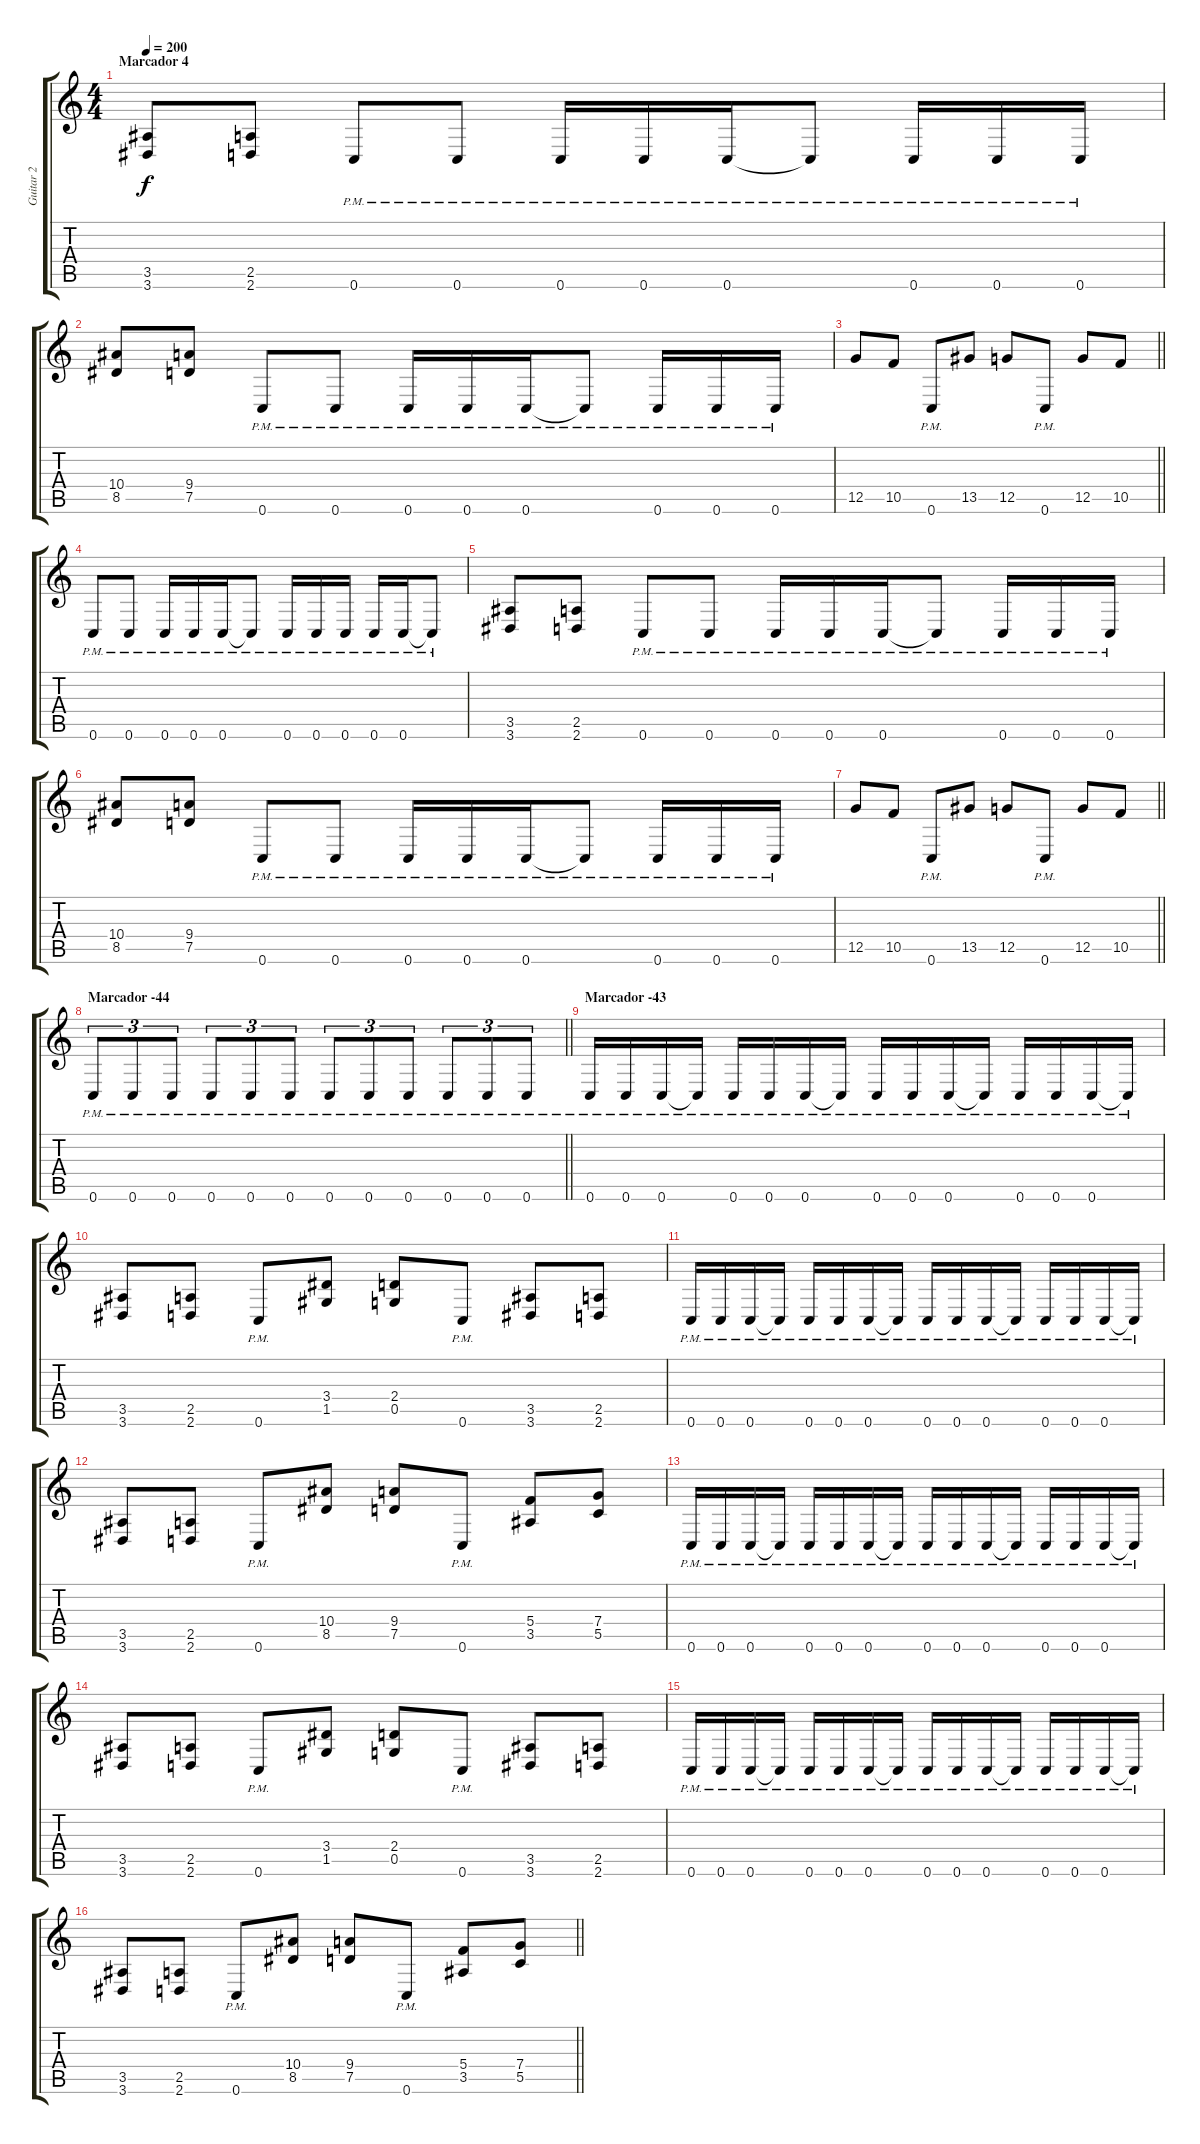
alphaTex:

\track ("Guitar 2" "Guitar 2") {instrument distortionguitar}
\staff {score tabs}
\tuning (D4 A3 F3 C3 G2 C2) {hide}
\ts (4 4)
\section ("" "Marcador 4")
\tempo 200
\clef g2
\ks c
(3.5 3.6).8{dy f} (2.5 2.6).8 0.6{pm}.8 0.6{pm}.8 0.6{pm}.16 0.6{pm}.16 0.6{pm}.16 0.6{pm t}.8 0.6{pm}.16 0.6{pm}.16 0.6{pm}.16 |
(10.4 8.5).8 (9.4 7.5).8 0.6{pm}.8 0.6{pm}.8 0.6{pm}.16 0.6{pm}.16 0.6{pm}.16 0.6{pm t}.8 0.6{pm}.16 0.6{pm}.16 0.6{pm}.16 |
\barLineRight lightlight
12.5.8 10.5.8 0.6{pm}.8 13.5.8 12.5.8 0.6{pm}.8 12.5.8 10.5.8 |
0.6{pm}.8 0.6{pm}.8 0.6{pm}.16 0.6{pm}.16 0.6{pm}.16 0.6{pm t}.8 0.6{pm}.16 0.6{pm}.16 0.6{pm}.16 0.6{pm}.16 0.6{pm}.16 0.6{pm t}.8 |
(3.5 3.6).8 (2.5 2.6).8 0.6{pm}.8 0.6{pm}.8 0.6{pm}.16 0.6{pm}.16 0.6{pm}.16 0.6{pm t}.8 0.6{pm}.16 0.6{pm}.16 0.6{pm}.16 |
(10.4 8.5).8 (9.4 7.5).8 0.6{pm}.8 0.6{pm}.8 0.6{pm}.16 0.6{pm}.16 0.6{pm}.16 0.6{pm t}.8 0.6{pm}.16 0.6{pm}.16 0.6{pm}.16 |
\barLineRight lightlight
12.5.8 10.5.8 0.6{pm}.8 13.5.8 12.5.8 0.6{pm}.8 12.5.8 10.5.8 |
\section ("" "Marcador -44")
\barLineRight lightlight
0.6{pm}.8{tu (3 2)} 0.6{pm}.8{tu (3 2)} 0.6{pm}.8{tu (3 2)} 0.6{pm}.8{tu (3 2)} 0.6{pm}.8{tu (3 2)} 0.6{pm}.8{tu (3 2)} 0.6{pm}.8{tu (3 2)} 0.6{pm}.8{tu (3 2)} 0.6{pm}.8{tu (3 2)} 0.6{pm}.8{tu (3 2)} 0.6{pm}.8{tu (3 2)} 0.6{pm}.8{tu (3 2)} |
\section ("" "Marcador -43")
0.6{pm}.16 0.6{pm}.16 0.6{pm}.16 0.6{pm t}.16 0.6{pm}.16 0.6{pm}.16 0.6{pm}.16 0.6{pm t}.16 0.6{pm}.16 0.6{pm}.16 0.6{pm}.16 0.6{pm t}.16 0.6{pm}.16 0.6{pm}.16 0.6{pm}.16 0.6{pm t}.16 |
(3.5 3.6).8 (2.5 2.6).8 0.6{pm}.8 (3.4 1.5).8 (2.4 0.5).8 0.6{pm}.8 (3.5 3.6).8 (2.5 2.6).8 |
0.6{pm}.16 0.6{pm}.16 0.6{pm}.16 0.6{pm t}.16 0.6{pm}.16 0.6{pm}.16 0.6{pm}.16 0.6{pm t}.16 0.6{pm}.16 0.6{pm}.16 0.6{pm}.16 0.6{pm t}.16 0.6{pm}.16 0.6{pm}.16 0.6{pm}.16 0.6{pm t}.16 |
(3.5 3.6).8 (2.5 2.6).8 0.6{pm}.8 (10.4 8.5).8 (9.4 7.5).8 0.6{pm}.8 (5.4 3.5).8 (7.4 5.5).8 |
0.6{pm}.16 0.6{pm}.16 0.6{pm}.16 0.6{pm t}.16 0.6{pm}.16 0.6{pm}.16 0.6{pm}.16 0.6{pm t}.16 0.6{pm}.16 0.6{pm}.16 0.6{pm}.16 0.6{pm t}.16 0.6{pm}.16 0.6{pm}.16 0.6{pm}.16 0.6{pm t}.16 |
(3.5 3.6).8 (2.5 2.6).8 0.6{pm}.8 (3.4 1.5).8 (2.4 0.5).8 0.6{pm}.8 (3.5 3.6).8 (2.5 2.6).8 |
0.6{pm}.16 0.6{pm}.16 0.6{pm}.16 0.6{pm t}.16 0.6{pm}.16 0.6{pm}.16 0.6{pm}.16 0.6{pm t}.16 0.6{pm}.16 0.6{pm}.16 0.6{pm}.16 0.6{pm t}.16 0.6{pm}.16 0.6{pm}.16 0.6{pm}.16 0.6{pm t}.16 |
\barLineRight lightlight
(3.5 3.6).8 (2.5 2.6).8 0.6{pm}.8 (10.4 8.5).8 (9.4 7.5).8 0.6{pm}.8 (5.4 3.5).8 (7.4 5.5).8
